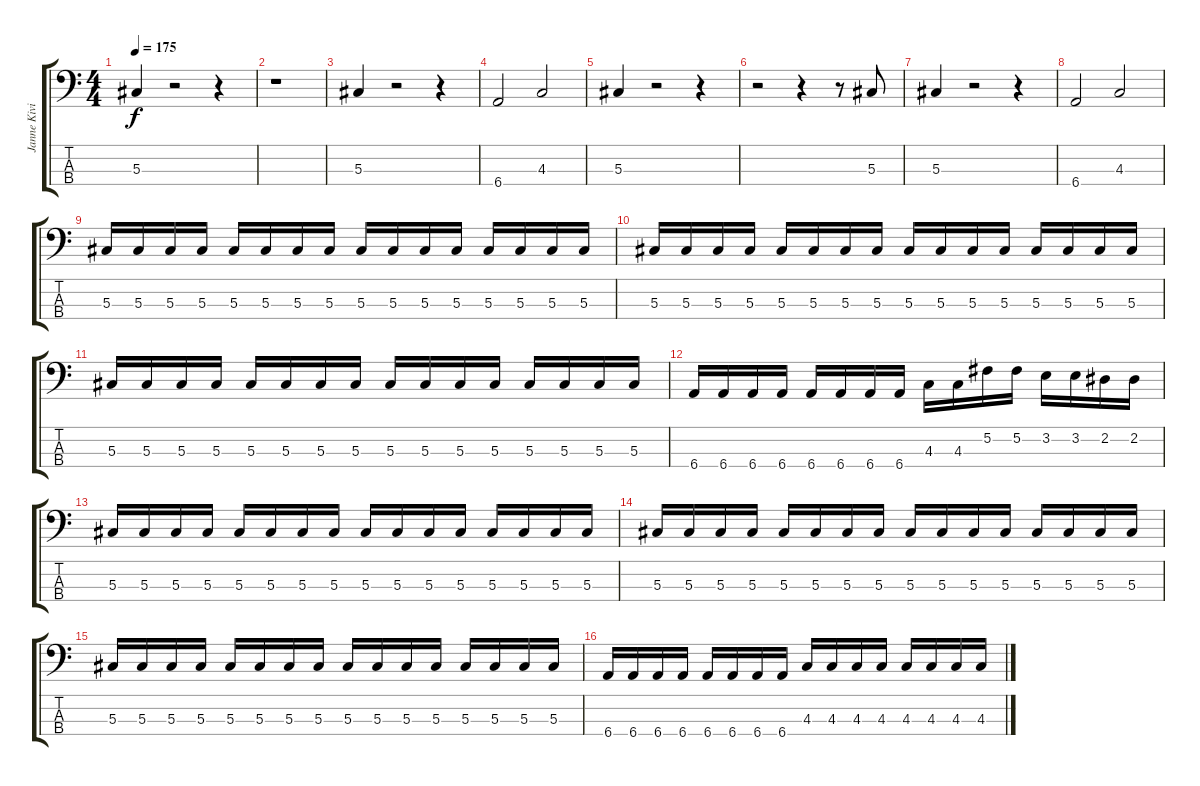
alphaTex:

\track ("Janne Kivilahti" "Janne Kivi") {instrument electricbasspick}
\staff {score tabs}
\tuning (Gb2 Db2 Ab1 Eb1) {hide}
\ts (4 4)
\tempo 175
\clef f4
\ks c
5.3.4{dy f instrument electricbasspick} r.2 r.4 |
r.1 |
5.3.4 r.2 r.4 |
6.4.2 4.3.2 |
5.3.4 r.2 r.4 |
r.2 r.4 r.8 5.3.8 |
5.3.4 r.2 r.4 |
6.4.2 4.3.2 |
5.3.16 5.3.16 5.3.16 5.3.16 5.3.16 5.3.16 5.3.16 5.3.16 5.3.16 5.3.16 5.3.16 5.3.16 5.3.16 5.3.16 5.3.16 5.3.16 |
5.3.16 5.3.16 5.3.16 5.3.16 5.3.16 5.3.16 5.3.16 5.3.16 5.3.16 5.3.16 5.3.16 5.3.16 5.3.16 5.3.16 5.3.16 5.3.16 |
5.3.16 5.3.16 5.3.16 5.3.16 5.3.16 5.3.16 5.3.16 5.3.16 5.3.16 5.3.16 5.3.16 5.3.16 5.3.16 5.3.16 5.3.16 5.3.16 |
6.4.16 6.4.16 6.4.16 6.4.16 6.4.16 6.4.16 6.4.16 6.4.16 4.3.16 4.3.16 5.2.16 5.2.16 3.2.16 3.2.16 2.2.16 2.2.16 |
5.3.16 5.3.16 5.3.16 5.3.16 5.3.16 5.3.16 5.3.16 5.3.16 5.3.16 5.3.16 5.3.16 5.3.16 5.3.16 5.3.16 5.3.16 5.3.16 |
5.3.16 5.3.16 5.3.16 5.3.16 5.3.16 5.3.16 5.3.16 5.3.16 5.3.16 5.3.16 5.3.16 5.3.16 5.3.16 5.3.16 5.3.16 5.3.16 |
5.3.16 5.3.16 5.3.16 5.3.16 5.3.16 5.3.16 5.3.16 5.3.16 5.3.16 5.3.16 5.3.16 5.3.16 5.3.16 5.3.16 5.3.16 5.3.16 |
6.4.16 6.4.16 6.4.16 6.4.16 6.4.16 6.4.16 6.4.16 6.4.16 4.3.16 4.3.16 4.3.16 4.3.16 4.3.16 4.3.16 4.3.16 4.3.16
